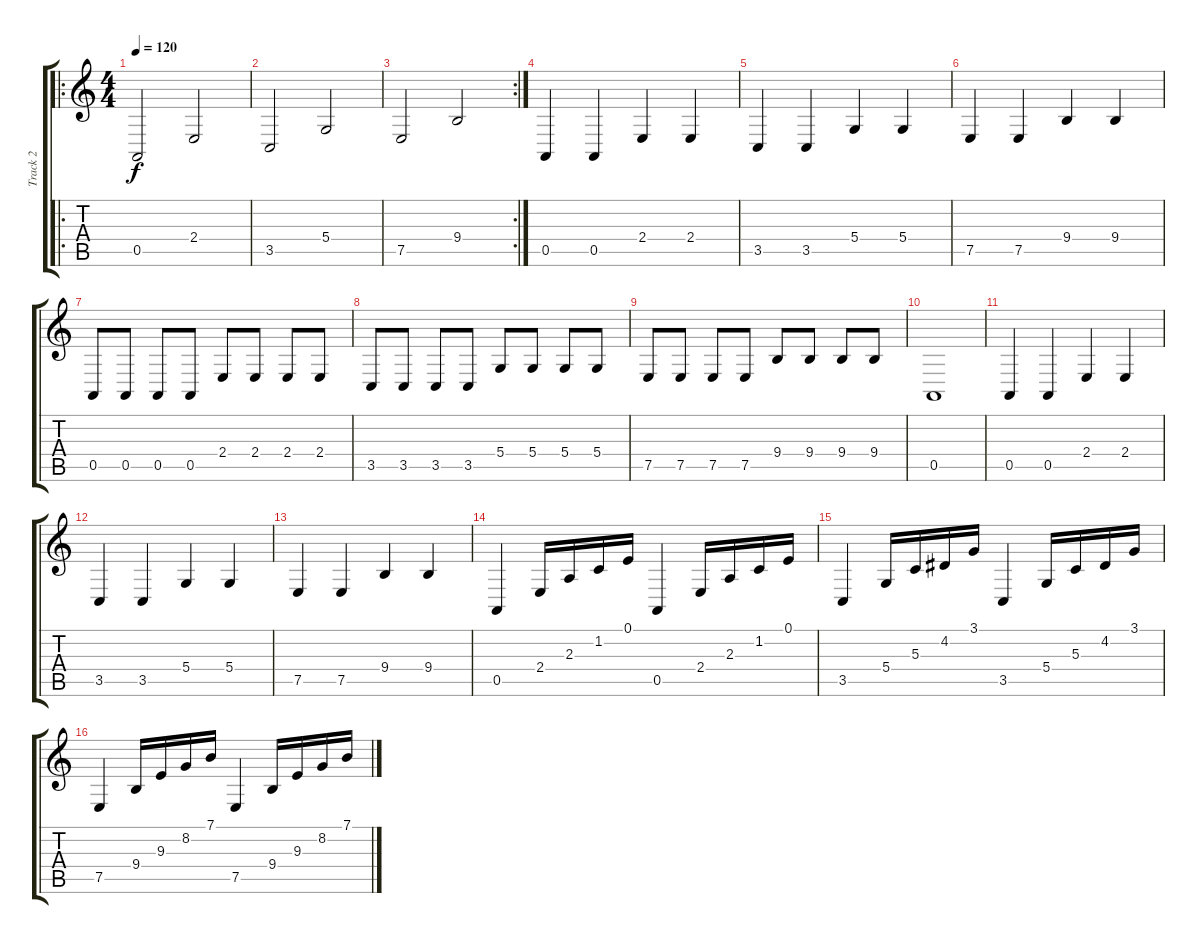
\track ("Track 2" "Track 2") {instrument pizzicatostrings}
\staff {score tabs}
\tuning (E4 B3 G3 D3 A2 E2) {hide}
\ro
\ts (4 4)
\tempo 120
\clef g2
\ks c
0.5.2{dy f instrument pizzicatostrings} 2.4.2 |
3.5.2 5.4.2 |
\rc 2
7.5.2 9.4.2 |
0.5.4 0.5.4 2.4.4 2.4.4 |
3.5.4 3.5.4 5.4.4 5.4.4 |
7.5.4 7.5.4 9.4.4 9.4.4 |
0.5.8{instrument violin} 0.5.8 0.5.8 0.5.8 2.4.8 2.4.8 2.4.8 2.4.8 |
3.5.8 3.5.8 3.5.8 3.5.8 5.4.8 5.4.8 5.4.8 5.4.8 |
7.5.8 7.5.8 7.5.8 7.5.8 9.4.8 9.4.8 9.4.8 9.4.8 |
0.5.1 |
0.5.4{instrument pizzicatostrings} 0.5.4 2.4.4 2.4.4 |
3.5.4 3.5.4 5.4.4 5.4.4 |
7.5.4 7.5.4 9.4.4 9.4.4 |
0.5.4 2.4.16 2.3.16 1.2.16 0.1.16 0.5.4 2.4.16 2.3.16 1.2.16 0.1.16 |
3.5.4 5.4.16 5.3.16 4.2.16 3.1.16 3.5.4 5.4.16 5.3.16 4.2.16 3.1.16 |
7.5.4 9.4.16 9.3.16 8.2.16 7.1.16 7.5.4 9.4.16 9.3.16 8.2.16 7.1.16
